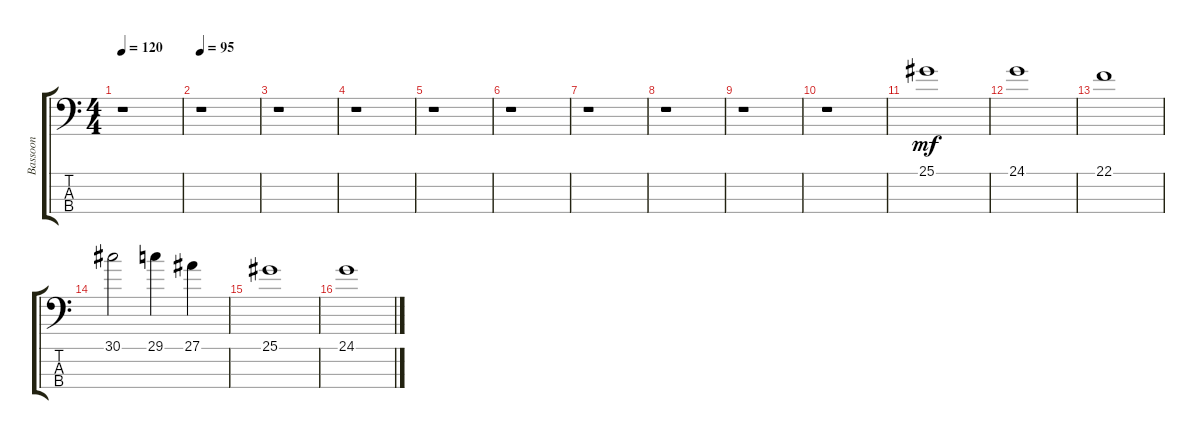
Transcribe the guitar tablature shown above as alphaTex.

\track ("Bassoon" "Bassoon") {instrument bassoon}
\staff {score tabs}
\tuning (G2 D2 A1 E1) {hide}
\ts (4 4)
\tempo 120
\clef f4
\ks c
r.1{dy mf instrument bassoon} |
\tempo 95
r.1 |
r.1 |
r.1 |
r.1 |
r.1 |
r.1 |
r.1 |
r.1 |
r.1 |
25.1.1 |
24.1.1 |
22.1.1 |
30.1.2 29.1.4 27.1.4 |
25.1.1 |
24.1.1
